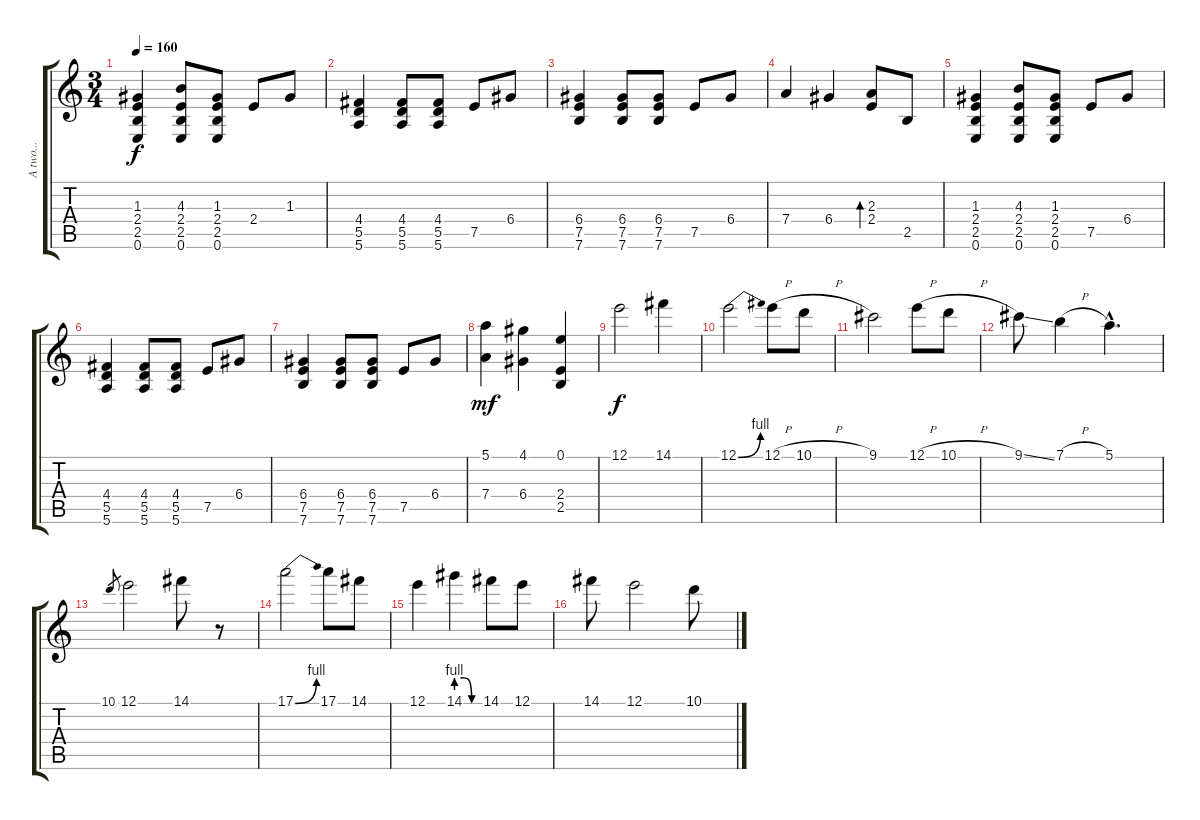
\track ("A two..." "A two...") {instrument electricguitarjazz}
\staff {score tabs}
\tuning (E4 B3 G3 D3 A2 E2) {hide}
\ts (3 4)
\tempo 160
\clef g2
\ks c
(1.3 2.4 2.5 0.6).4{dy f} (4.3 2.4 2.5 0.6).8 (1.3 2.4 2.5 0.6).8 2.4.8 1.3.8 |
(4.4 5.5 5.6).4 (4.4 5.5 5.6).8 (4.4 5.5 5.6).8 7.5.8 6.4.8 |
(6.4 7.5 7.6).4 (6.4 7.5 7.6).8 (6.4 7.5 7.6).8 7.5.8 6.4.8 |
7.4.4 6.4.4 (2.3 2.4).8{bd 240} 2.5.8 |
(1.3 2.4 2.5 0.6).4 (4.3 2.4 2.5 0.6).8 (1.3 2.4 2.5 0.6).8 7.5.8 6.4.8 |
(4.4 5.5 5.6).4 (4.4 5.5 5.6).8 (4.4 5.5 5.6).8 7.5.8 6.4.8 |
(6.4 7.5 7.6).4 (6.4 7.5 7.6).8 (6.4 7.5 7.6).8 7.5.8 6.4.8 |
(5.1 7.4).4{dy mf} (4.1 6.4).4 (0.1 2.4 2.5).4 |
12.1.2{dy f} 14.1.4 |
12.1{be (bend 0 0 60 4)}.2 12.1{h}.8 10.1{h}.8 |
9.1.2 12.1{h}.8 10.1{h}.8 |
9.1{ss}.8 7.1{h}.4 5.1{hac}.4{d} |
10.1.8{gr} 12.1.2 14.1.8 r.8 |
17.1{be (bend 0 0 60 4)}.2 17.1.8 14.1.8 |
12.1.4 14.1{be (custom 0 4 20 4 40 0 60 0)}.4 14.1.8 12.1.8 |
14.1.8 12.1.2 10.1.8
